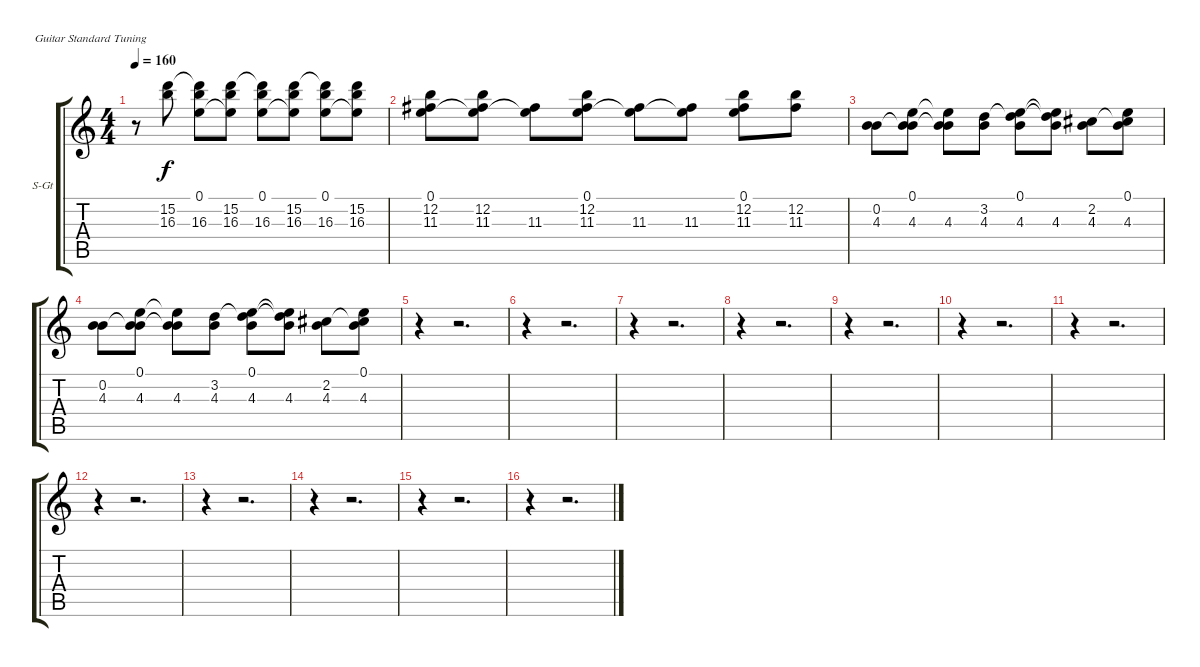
\bracketExtendMode groupsimilarinstruments
\firstSystemTrackNameOrientation horizontal
\otherSystemsTrackNameOrientation horizontal
\track ("Гитара 3" "S-Gt") {instrument acousticguitarsteel}
\staff {score tabs}
\tuning (E4 B3 G3 D3 A2 E2)
\ts (4 4)
\tempo 160
\clef g2
\ks c
r.8{dy f} (15.2 16.3).8 (0.1 15.2{t} 16.3).8 (0.1{t} 15.2 16.3).8 (0.1 15.2{t} 16.3).8 (0.1{t} 15.2 16.3).8 (0.1 15.2{t} 16.3).8 (0.1{t} 15.2 16.3).8 |
(0.1 12.2 11.3).8 (12.2 11.3 0.1{t}).8 (0.1{t} 11.3).8 (0.1 12.2 11.3).8 (11.3 0.1{t}).8 (0.1{t} 11.3).8 (0.1 12.2 11.3).8 (12.2 11.3).8 |
(0.2 4.3).8 (0.1 0.2{t} 4.3).8 (0.1{t} 0.2{t} 4.3).8 (3.2 4.3).8 (0.1 3.2{t} 4.3).8 (0.1{t} 3.2{t} 4.3).8 (2.2 4.3).8 (0.1 2.2{t} 4.3).8 |
(0.2 4.3).8 (0.1 0.2{t} 4.3).8 (0.1{t} 0.2{t} 4.3).8 (3.2 4.3).8 (0.1 3.2{t} 4.3).8 (0.1{t} 3.2{t} 4.3).8 (2.2 4.3).8 (0.1 2.2{t} 4.3).8 |
r.4 r.2{d} |
r.4 r.2{d} |
r.4 r.2{d} |
r.4 r.2{d} |
r.4 r.2{d} |
r.4 r.2{d} |
r.4 r.2{d} |
r.4 r.2{d} |
r.4 r.2{d} |
r.4 r.2{d} |
r.4 r.2{d} |
r.4 r.2{d}
